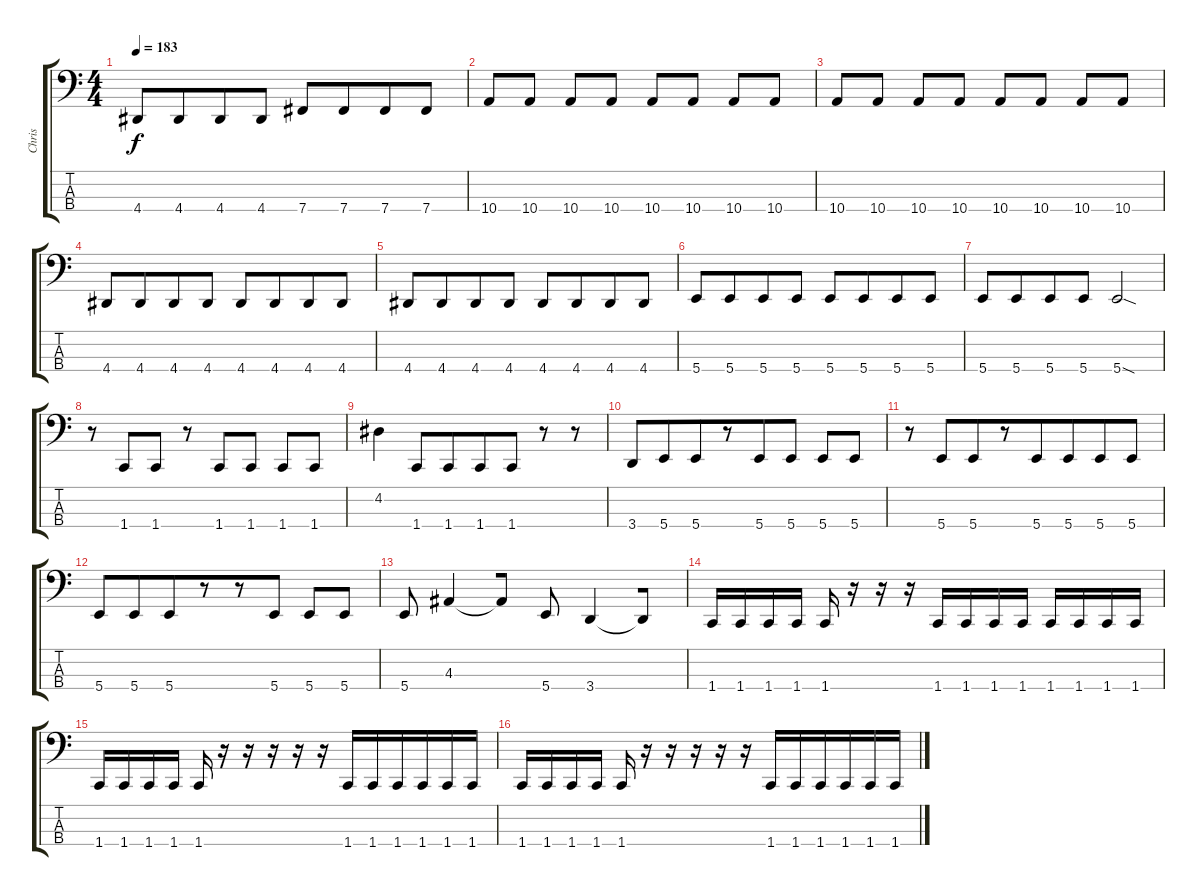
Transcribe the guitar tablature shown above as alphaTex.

\track ("Chris" "Chris") {instrument electricbasspick}
\staff {score tabs}
\tuning (E2 B1 Gb1 B0) {hide}
\ts (4 4)
\tempo 183
\clef f4
\ks c
4.4.8{dy f} 4.4.8{beam merge} 4.4.8 4.4.8 7.4.8 7.4.8{beam merge} 7.4.8 7.4.8 |
10.4.8{beam merge} 10.4.8 10.4.8{beam merge} 10.4.8 10.4.8{beam merge} 10.4.8 10.4.8{beam merge} 10.4.8 |
10.4.8{beam merge} 10.4.8 10.4.8{beam merge} 10.4.8 10.4.8{beam merge} 10.4.8 10.4.8{beam merge} 10.4.8 |
4.4.8 4.4.8{beam merge} 4.4.8 4.4.8 4.4.8 4.4.8{beam merge} 4.4.8 4.4.8 |
4.4.8 4.4.8{beam merge} 4.4.8 4.4.8 4.4.8 4.4.8{beam merge} 4.4.8 4.4.8 |
5.4.8 5.4.8{beam merge} 5.4.8 5.4.8 5.4.8 5.4.8{beam merge} 5.4.8 5.4.8 |
5.4.8 5.4.8{beam merge} 5.4.8 5.4.8{beam merge} 5.4{sod}.2 |
r.8 1.4.8{beam merge} 1.4.8 r.8 1.4.8{beam merge} 1.4.8 1.4.8 1.4.8 |
4.2.4 1.4.8 1.4.8{beam merge} 1.4.8{beam merge} 1.4.8 r.8 r.8 |
3.4.8 5.4.8{beam merge} 5.4.8{beam merge} r.8 5.4.8 5.4.8 5.4.8 5.4.8 |
r.8 5.4.8{beam merge} 5.4.8{beam merge} r.8{beam merge} 5.4.8 5.4.8{beam merge} 5.4.8 5.4.8 |
5.4.8 5.4.8{beam merge} 5.4.8{beam merge} r.8 r.8 5.4.8 5.4.8 5.4.8 |
5.4.8 4.3.4{beam merge} 4.3{t}.8 5.4.8 3.4.4{beam merge} 3.4{t}.8 |
1.4.16 1.4.16 1.4.16 1.4.16 1.4.16 r.16 r.16{beam merge} r.16{beam merge} 1.4.16 1.4.16 1.4.16{beam merge} 1.4.16 1.4.16 1.4.16{beam merge} 1.4.16{beam merge} 1.4.16 |
1.4.16 1.4.16 1.4.16{beam merge} 1.4.16 1.4.16 r.16 r.16 r.16{beam merge} r.16{beam merge} r.16 1.4.16{beam merge} 1.4.16{beam merge} 1.4.16 1.4.16 1.4.16 1.4.16 |
1.4.16 1.4.16 1.4.16 1.4.16 1.4.16 r.16 r.16 r.16 r.16 r.16{beam merge} 1.4.16 1.4.16{beam merge} 1.4.16{beam merge} 1.4.16 1.4.16 1.4.16
